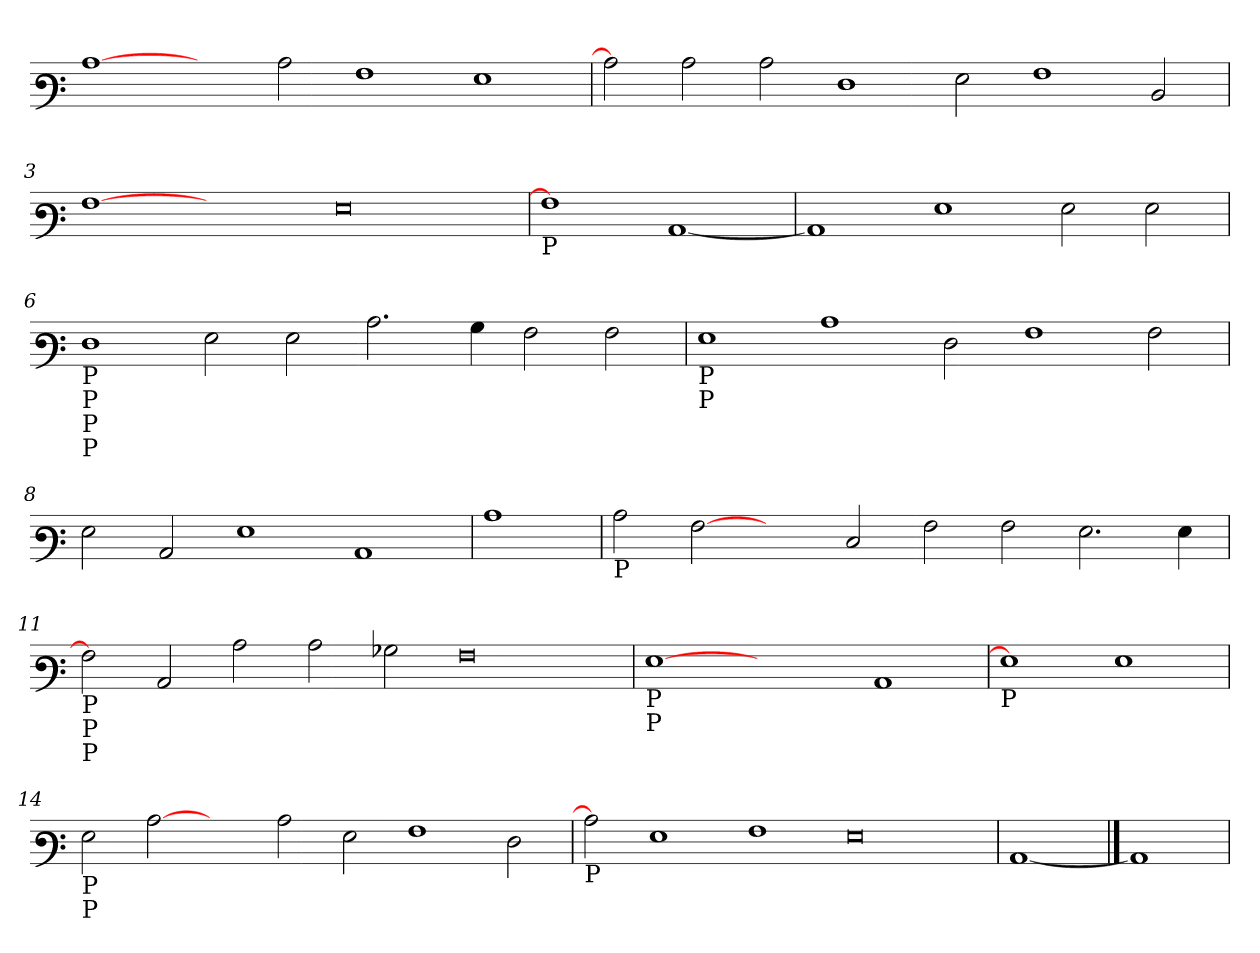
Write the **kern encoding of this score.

**kern
*part1
*staff1
*clefF3
*k[]
=1
[1c
2ryy
2c\
1A
1G
=2
2c]
2c\
2c\
1F
2G\
1A
2D/
=3
[1A
1ryy
0G
=4
!LO:TX:b:t=P
1A]
[1C
=5
1C]
1G
2G\
2G\
=6
!LO:TX:b:t=P
!LO:TX:b:t=P
!LO:TX:b:t=P
!LO:TX:b:t=P
1F
2G\
2G\
2.c\
4B\
2A\
2A\
=7
!LO:TX:b:t=P
!LO:TX:b:t=P
1G
1c
2F\
1A
2A\
=8
2G\
2C/
1G
1C
=9
1c
=10
!LO:TX:b:t=P
2c\
[2A
2ryy
2E/
2A\
2A\
2.G\
4G\
=11
!LO:TX:b:t=P
!LO:TX:b:t=P
!LO:TX:b:t=P
2A]
2C/
2c\
2c\
2B-X\
0A
=12
!LO:TX:b:t=P
!LO:TX:b:t=P
[1G
1ryy
1C
=13
!LO:TX:b:t=P
1G]
1G
=14
!LO:TX:b:t=P
!LO:TX:b:t=P
2G\
[2c
2ryy
2c\
2G\
1A
2F\
=15
!LO:TX:b:t=P
2c]
1G
1A
0G
=16
[1C
==17
1C]
=
*-
